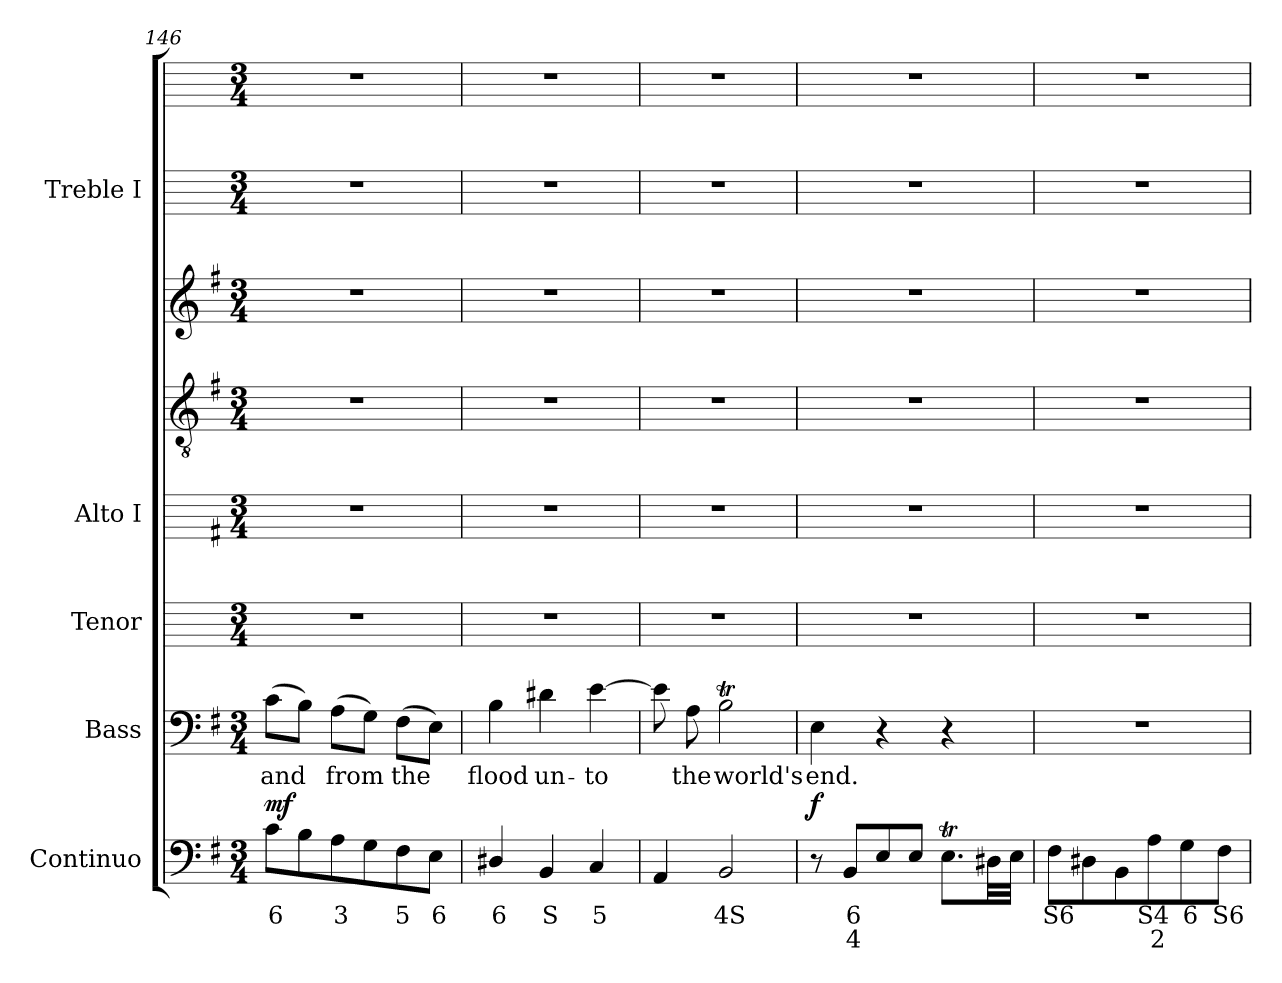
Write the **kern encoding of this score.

**kern	**text	**text	**dynam	**kern	**text	**kern	**kern	**kern	**kern	**kern	**kern
*part5	*part5	*part5	*part5	*part4	*part4	*part3	*part2	*part2	*part2	*part1	*part1
*staff8	*staff8	*staff8	*staff8	*staff7	*staff7	*staff6	*staff5	*staff4	*staff3	*staff2	*staff1
*I"Continuo	*	*	*	*I"Bass	*	*I"Tenor	*I"Alto I	*	*	*I"Treble I	*
*	*	*	*	*I'B	*	*I'T	*I'A	*	*	*	*
!!LO:LB:g=z
*clefF4	*	*	*	*clefF4	*	*	*	*clefGv2	*clefG2	*	*
*k[f#]	*	*	*	*k[f#]	*	*	*k[f#]	*k[f#]	*k[f#]	*	*
*G:	*	*	*	*G:	*	*	*G:	*G:	*G:	*	*
*M3/4	*	*	*	*M3/4	*	*M3/4	*M3/4	*M3/4	*M3/4	*M3/4	*M3/4
=146	=146	=146	=146	=146	=146	=146	=146	=146	=146	=146	=146
!	!LO:LY:b	!	!LO:DY:b	!	!LO:LY:b	!	!	!	!	!	!
8cL	6	.	mf	(>8cL	and	2.r	2.r	2.r	2.r	2.r	2.r
8B	.	.	.	8BJ)	.	.	.	.	.	.	.
!	!LO:LY:b	!	!	!	!LO:LY:b	!	!	!	!	!	!
8A	3	.	.	(>8AL	from	.	.	.	.	.	.
8G	.	.	.	8GJ)	.	.	.	.	.	.	.
!	!LO:LY:b	!	!	!	!LO:LY:b	!	!	!	!	!	!
8F#	5	.	.	(>8F#L	the	.	.	.	.	.	.
!	!LO:LY:b	!	!	!	!	!	!	!	!	!	!
8EJ	6	.	.	8EJ)	.	.	.	.	.	.	.
=147	=147	=147	=147	=147	=147	=147	=147	=147	=147	=147	=147
!	!LO:LY:b	!	!	!	!LO:LY:b	!	!	!	!	!	!
4D#X/	6	.	.	4B	flood	2.r	2.r	2.r	2.r	2.r	2.r
!	!LO:LY:b	!	!	!	!LO:LY:b	!	!	!	!	!	!
4BB	S	.	.	4d#X	un-	.	.	.	.	.	.
!	!LO:LY:b	!	!	!	!LO:LY:b	!	!	!	!	!	!
4C	5	.	.	[4e	-to	.	.	.	.	.	.
=148	=148	=148	=148	=148	=148	=148	=148	=148	=148	=148	=148
4AA	.	.	.	8e]	.	2.r	2.r	2.r	2.r	2.r	2.r
!	!	!	!	!	!LO:LY:b	!	!	!	!	!	!
.	.	.	.	8A	the	.	.	.	.	.	.
!	!LO:LY:b	!	!	!	!LO:LY:b	!	!	!	!	!	!
2BB	4S	.	.	2Bt	world's	.	.	.	.	.	.
=149	=149	=149	=149	=149	=149	=149	=149	=149	=149	=149	=149
!	!	!	!LO:DY:b	!	!LO:LY:b	!	!	!	!	!	!
8r	.	.	f	4E	end.	2.r	2.r	2.r	2.r	2.r	2.r
!	!LO:LY:b	!LO:LY:b	!	!	!	!	!	!	!	!	!
8BBL	6	4	.	.	.	.	.	.	.	.	.
8E	.	.	.	4r	.	.	.	.	.	.	.
8EJ	.	.	.	.	.	.	.	.	.	.	.
8.ETL	.	.	.	4r	.	.	.	.	.	.	.
32D#XLL	.	.	.	.	.	.	.	.	.	.	.
32EJJJ	.	.	.	.	.	.	.	.	.	.	.
=150	=150	=150	=150	=150	=150	=150	=150	=150	=150	=150	=150
!	!LO:LY:b	!	!	!LO:N:vis=1	!	!	!	!	!	!	!
8F#L	S6	.	.	2.r	.	2.r	2.r	2.r	2.r	2.r	2.r
8D#X	.	.	.	.	.	.	.	.	.	.	.
8BB	.	.	.	.	.	.	.	.	.	.	.
!	!LO:LY:b	!LO:LY:b	!	!	!	!	!	!	!	!	!
8A	S4	2	.	.	.	.	.	.	.	.	.
!	!LO:LY:b	!	!	!	!	!	!	!	!	!	!
8G	6	.	.	.	.	.	.	.	.	.	.
!	!LO:LY:b	!	!	!	!	!	!	!	!	!	!
8F#J	S6	.	.	.	.	.	.	.	.	.	.
=	=	=	=	=	=	=	=	=	=	=	=
*-	*-	*-	*-	*-	*-	*-	*-	*-	*-	*-	*-
